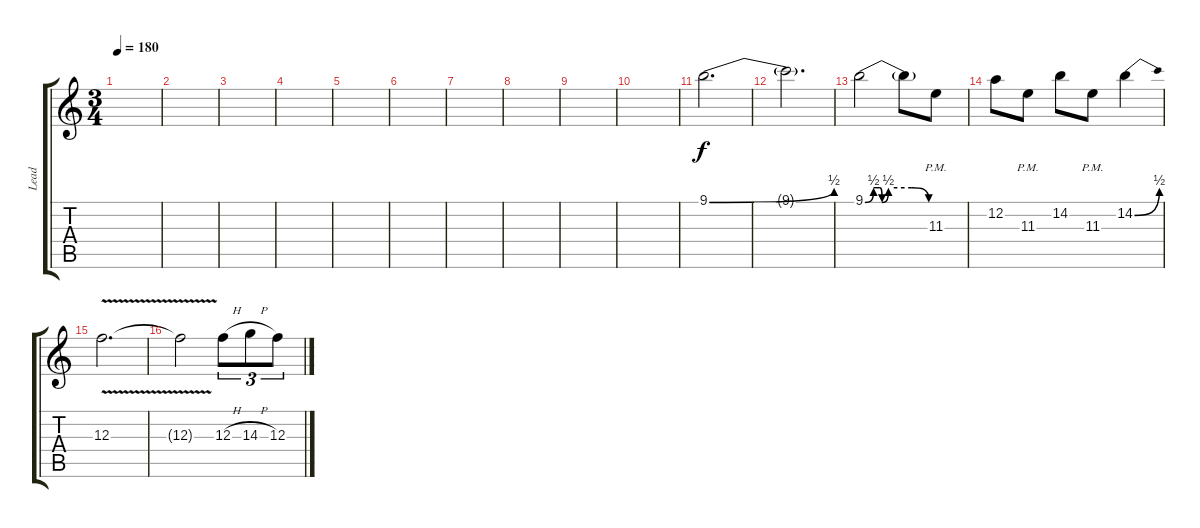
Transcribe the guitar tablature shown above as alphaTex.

\track ("Lead" "Lead") {instrument distortionguitar}
\staff {score tabs}
\tuning (D4 A3 F3 C3 G2 C2) {hide}
\ts (3 4)
\tempo 180
\clef g2
\ks c
|
|
|
|
|
|
|
|
|
|
9.1{be (bend 0 0 60 2)}.2{d} |
9.1{t}.2{d} |
9.1{be (custom 0 0 8 2 14 2 16 0 22 2 44 2 60 0)}.2 9.1{t}.8 11.3{pm}.8 |
12.2.8 11.3{pm}.8 14.2.8 11.3{pm}.8 14.2{be (bend 0 0 60 2)}.4 |
12.3{v}.2{d} |
12.3{t}.2 12.3{h}.8{tu (3 2)} 14.3{h}.8{tu (3 2)} 12.3.8{tu (3 2)}
